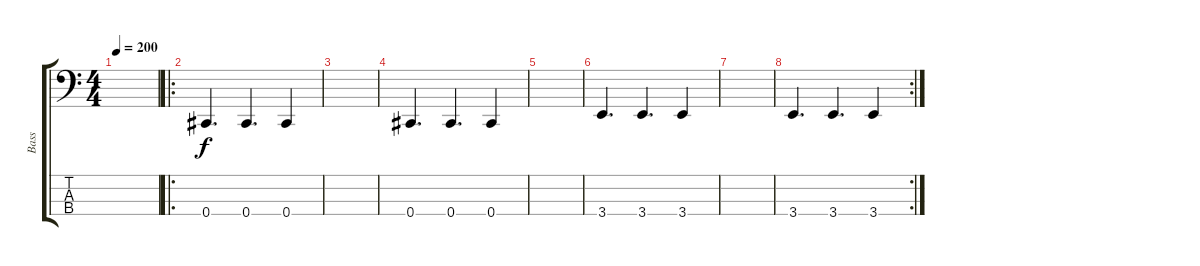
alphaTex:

\track ("Bass" "Bass") {instrument electricbassfinger}
\staff {score tabs}
\tuning (Gb2 Db2 Ab1 Db1) {hide}
\ts (4 4)
\tempo 200
\clef f4
\ks c
|
\ro
0.4.4{d} 0.4.4{d} 0.4.4 |
|
0.4.4{d} 0.4.4{d} 0.4.4 |
|
3.4.4{d} 3.4.4{d} 3.4.4 |
|
\rc 2
3.4.4{d} 3.4.4{d} 3.4.4
